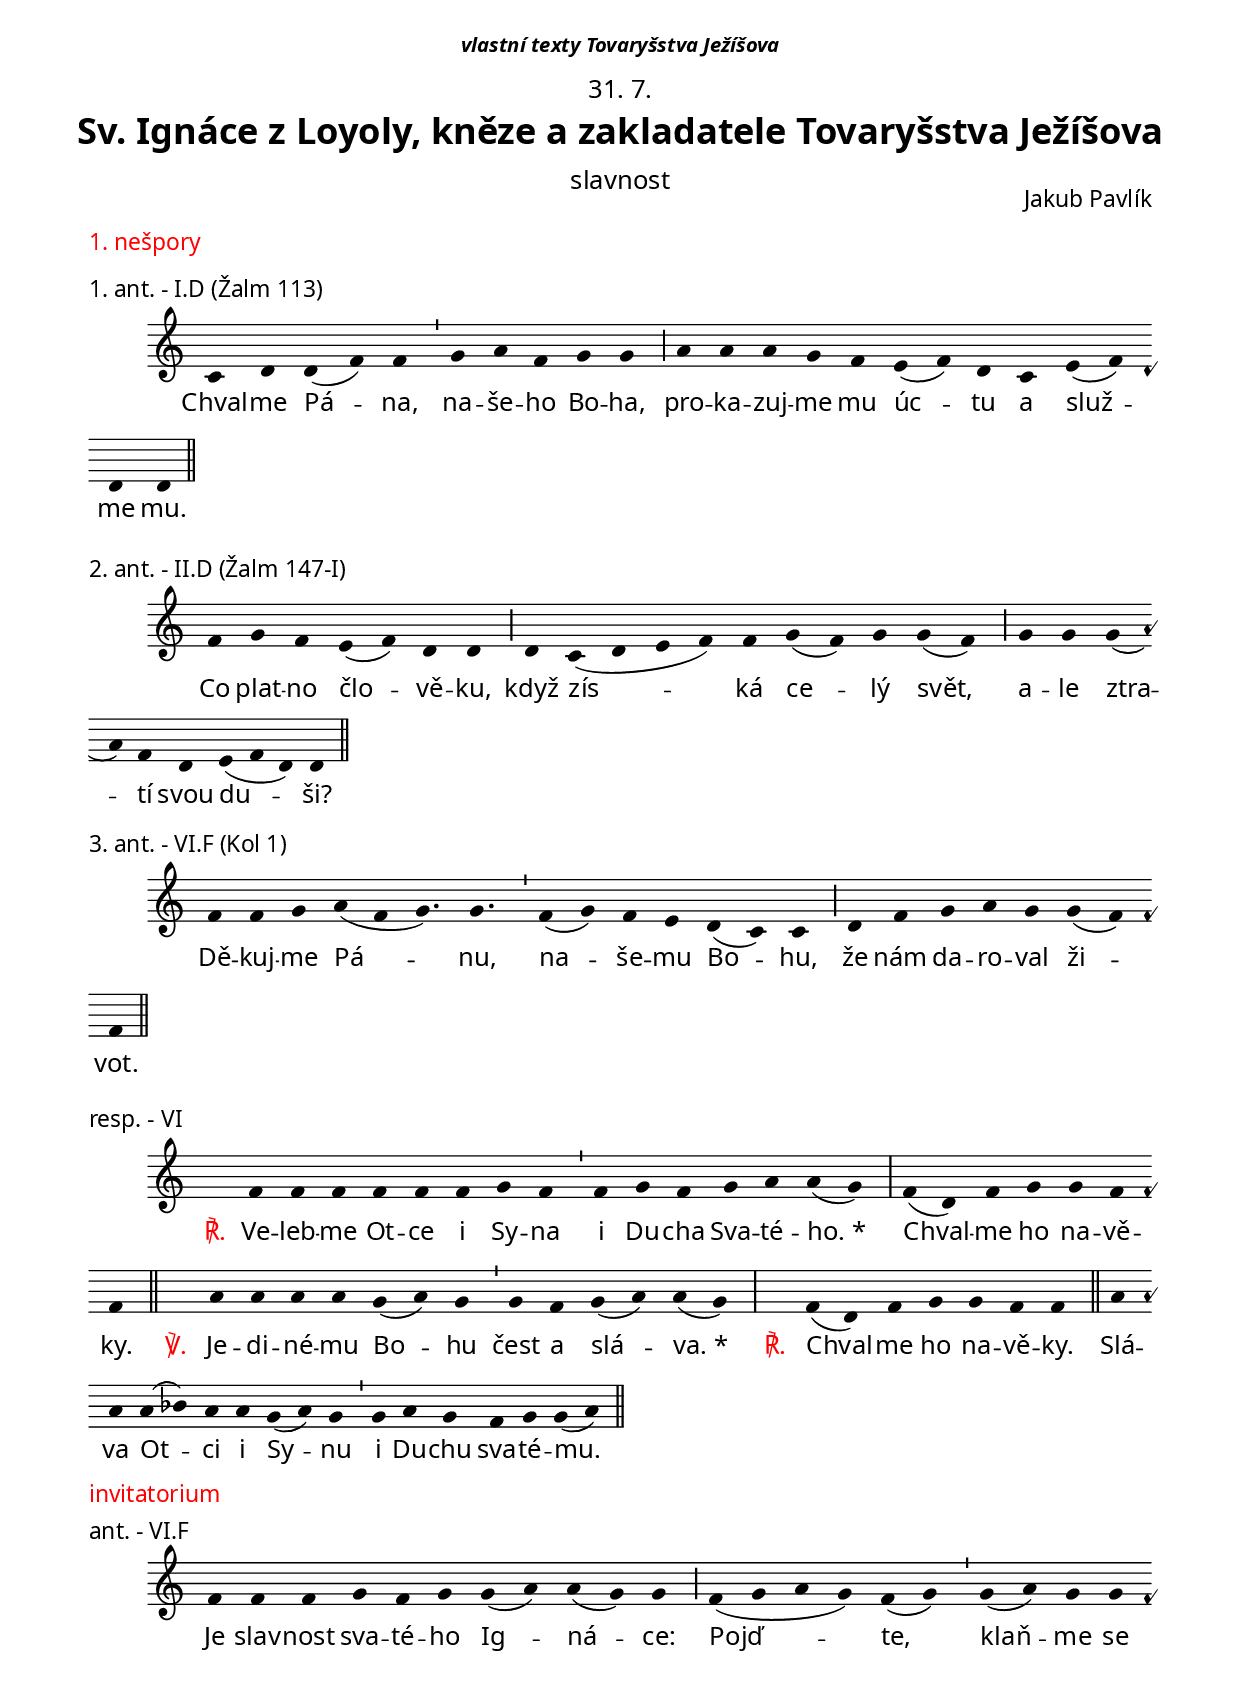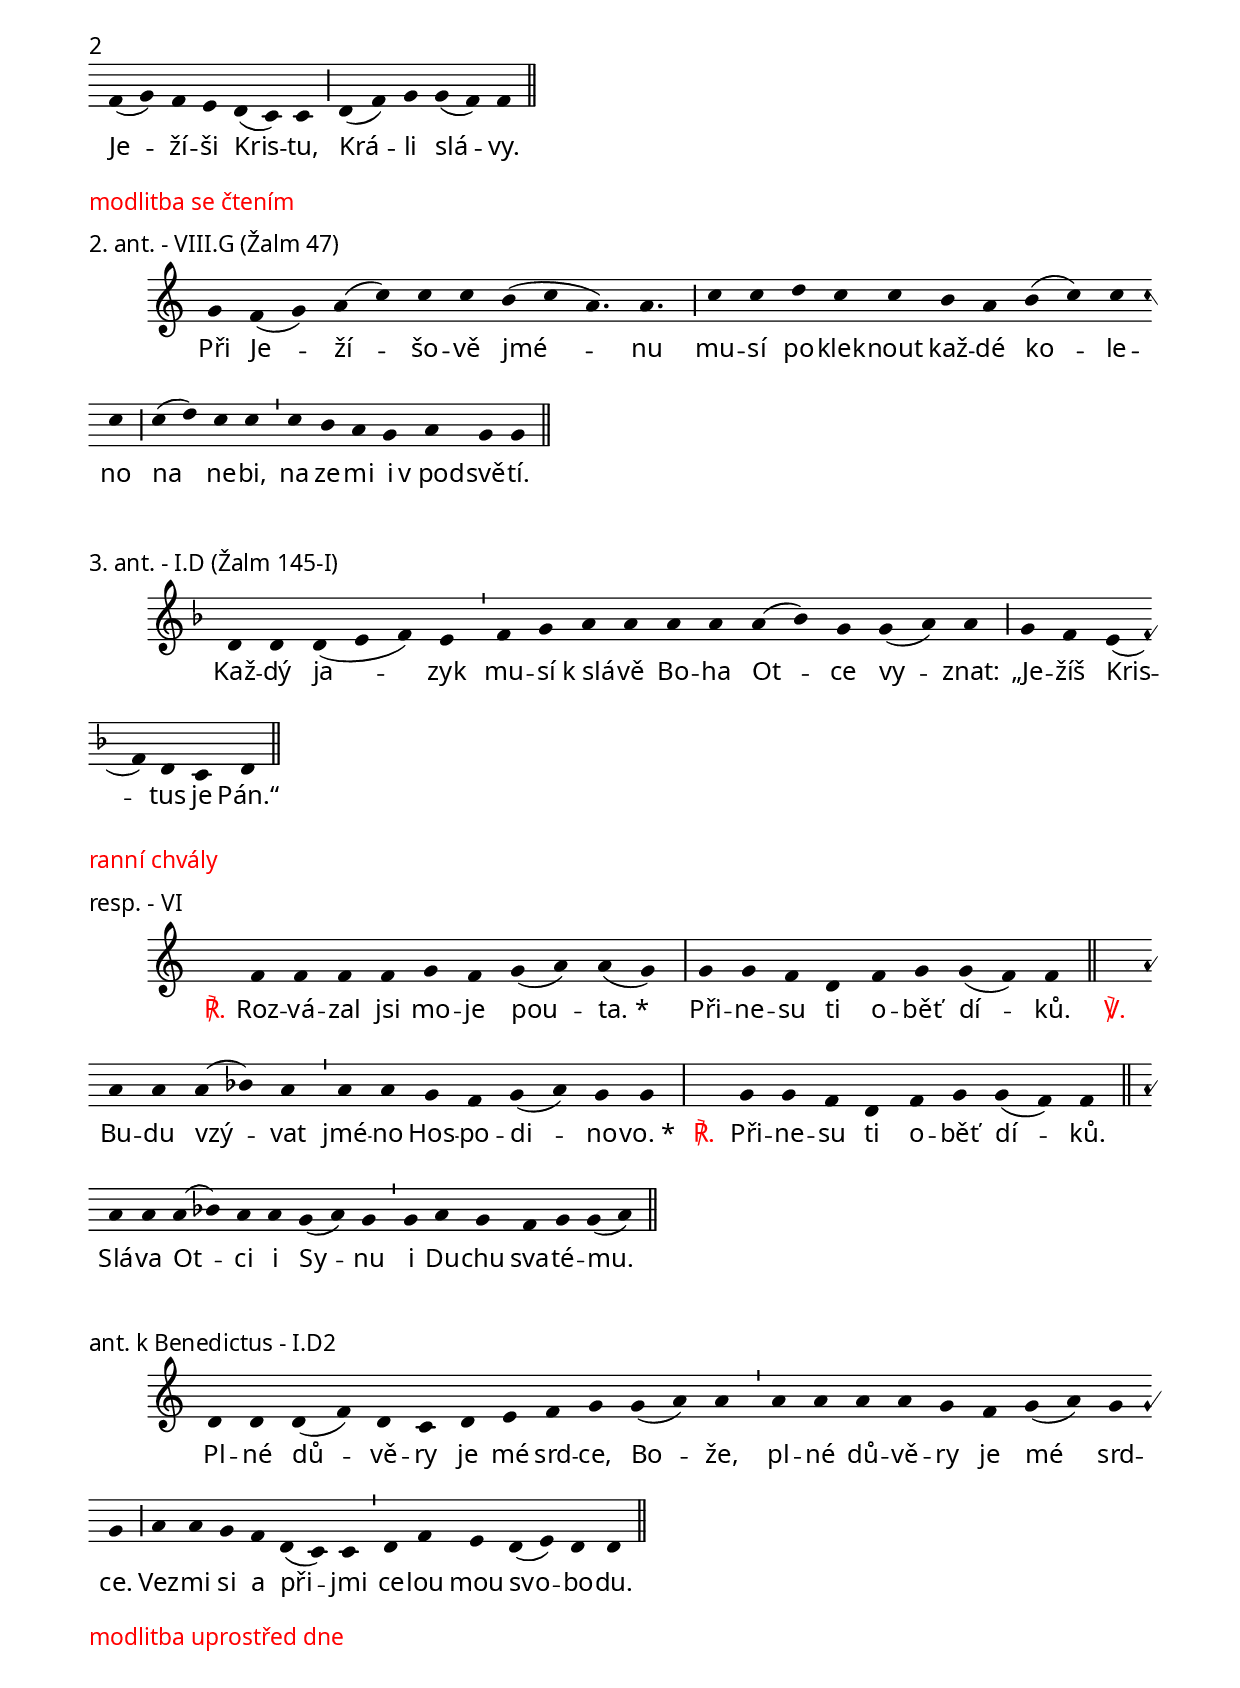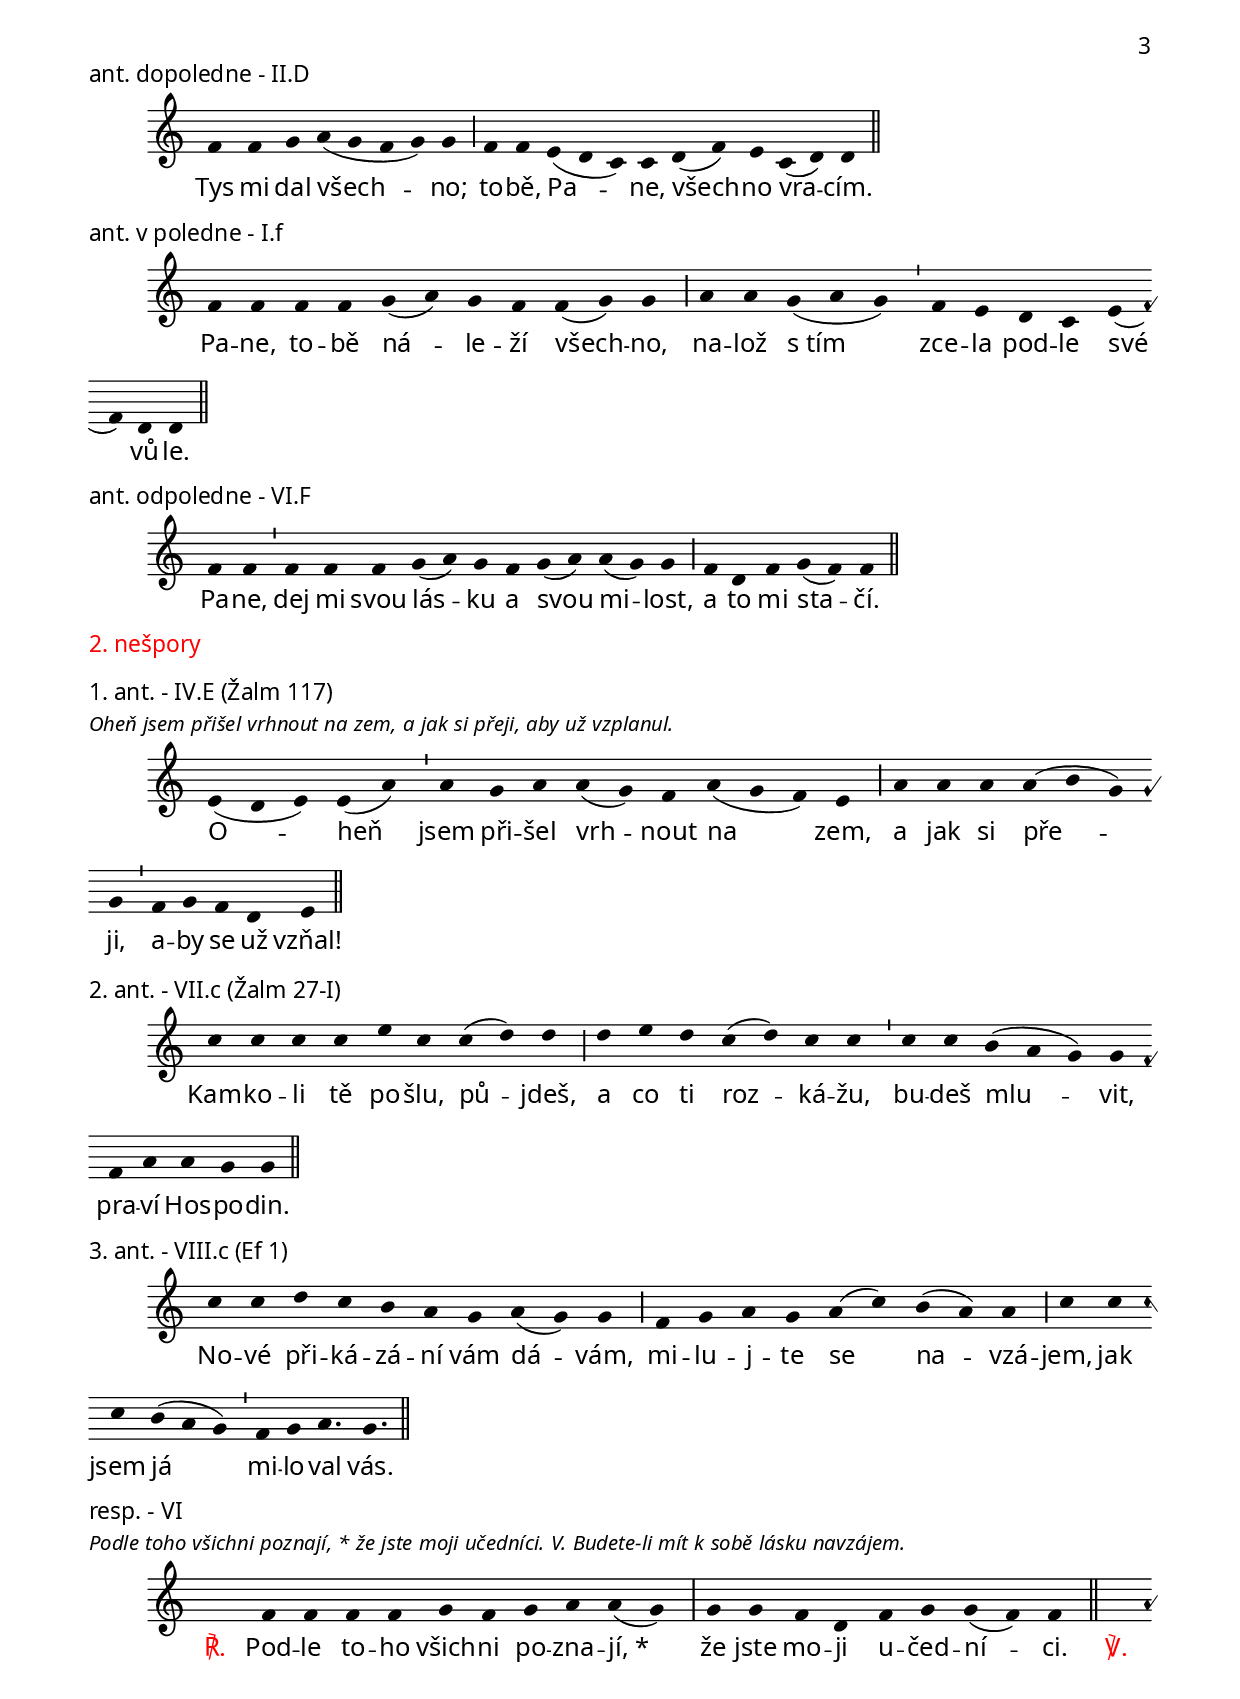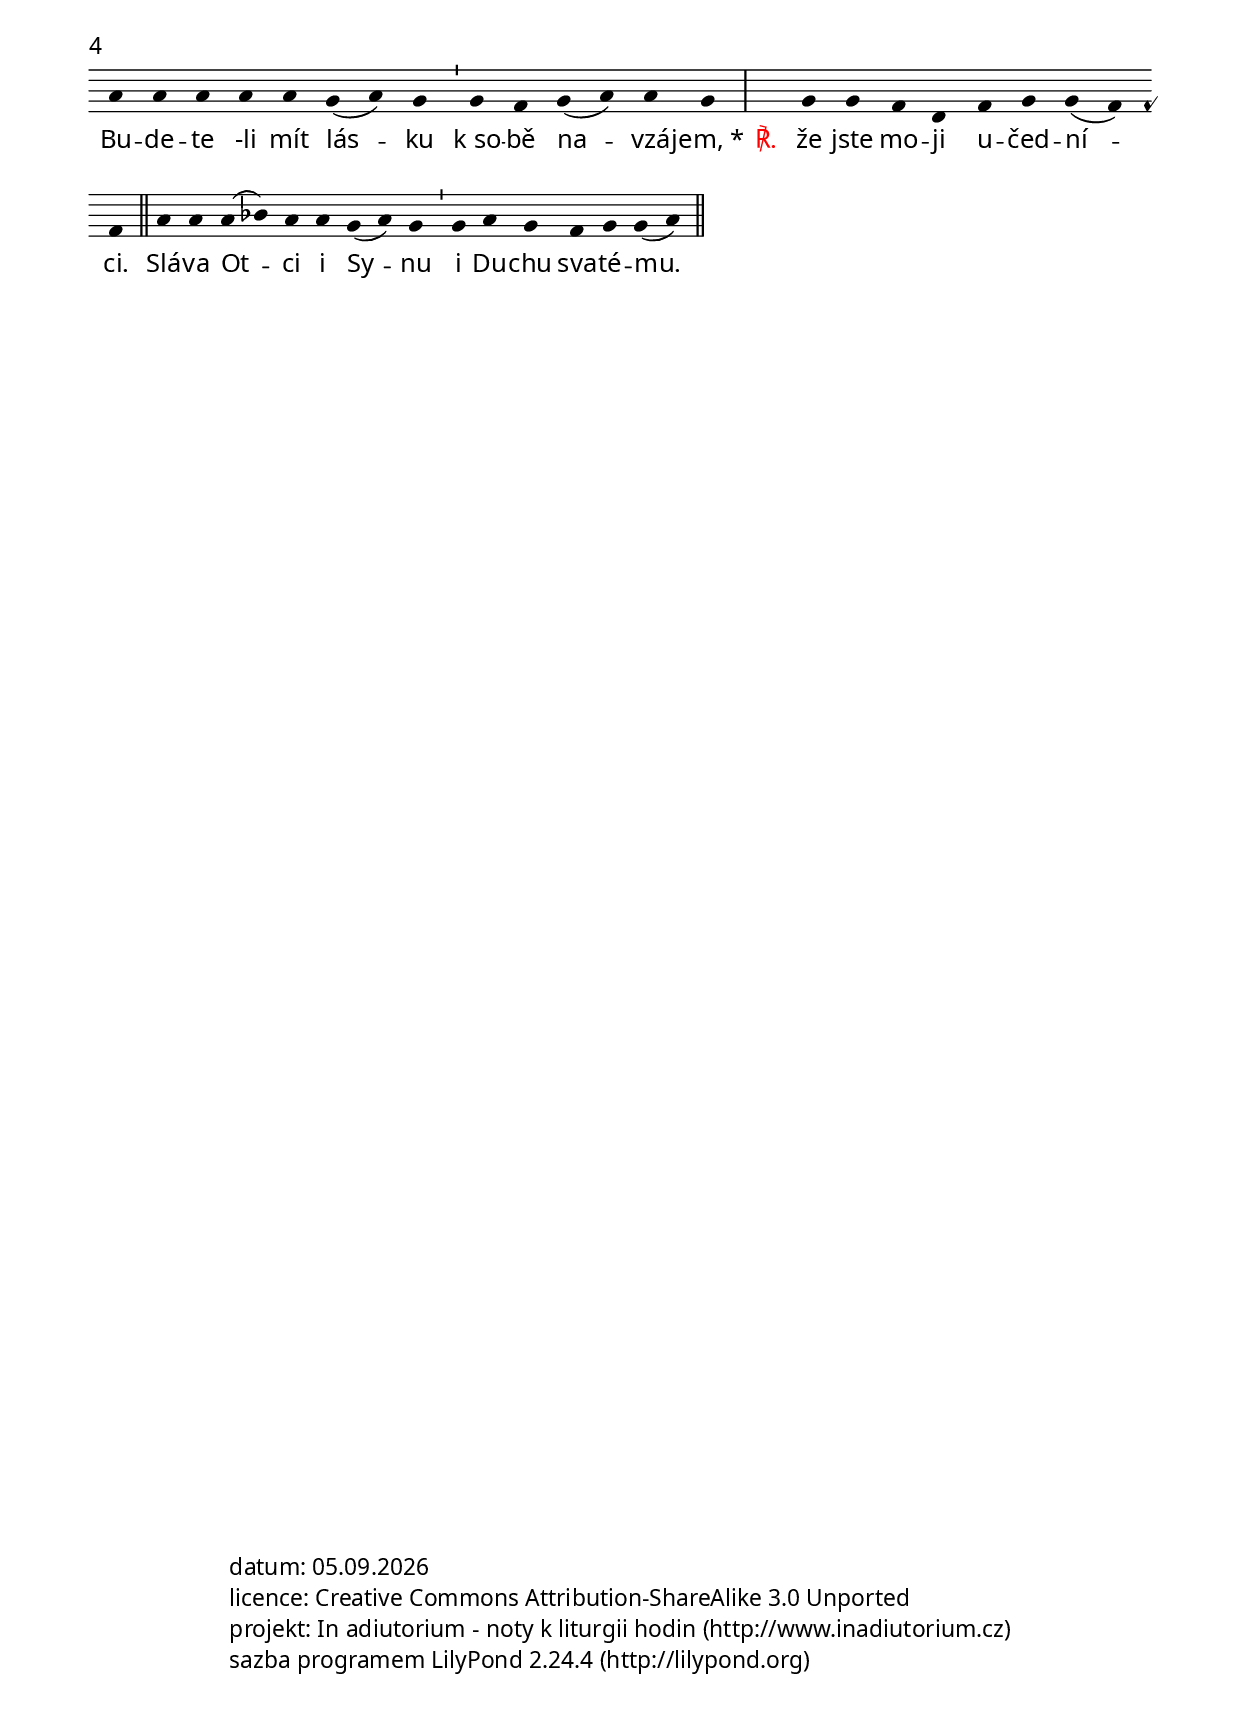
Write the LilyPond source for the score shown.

\version "2.19.80"

\include "../../spolecne.ly"
\include "../../spolecne/reholni.ly"
\include "../../dilyresponsorii.ly"

\header {
  title = \markup\titleSvatek
            "Sv. Ignáce z Loyoly, kněze a zakladatele Tovaryšstva Ježíšova"
            slavnost
            "31. 7."
            "vlastní texty Tovaryšstva Ježíšova"
  composer = "Jakub Pavlík"
}

\markup {\nadpisHodinka {"1. nešpory"}}

\score {
  \relative c' {
    \choralniRezim
    c4 d d( f) f \barMin
    g a f g g \barMaior
    a a a g f e( f) d c e( f) d d \barFinalis
  }
  \addlyrics {
    Chval -- me Pá -- na,
    na -- še -- ho Bo -- ha,
    pro -- ka -- zuj -- me mu úc -- tu a služ -- me mu.
  }
  \header {
    quid = "1. ant."
    modus = "I"
    differentia = "D"
    psalmus = "Žalm 113"
    id = "1ne-a1"
    piece = \markup\sestavTitulek
  }
}

\score {
  \relative c' {
    \choralniRezim
    f4 g f e( f) d d \barMaior
    d c( d e f) f g( f) g g( f) \barMaior
    g g g( a) f d e( f d) d \barFinalis
  }
  \addlyrics {
    Co plat -- no člo -- vě -- ku,
    když zís -- ká ce -- lý svět,
    a -- le ztra -- tí svou du -- ši?
  }
  \header {
    quid = "2. ant."
    modus = "II"
    differentia = "D"
    psalmus = "Žalm 147-I"
    fial = "sanktoral/0731ignac.ly#amag?konec"
    id = "1ne-a2"
    piece = \markup\sestavTitulek
  }
}

\score {
  \relative c' {
    \choralniRezim
    f4 f g a( f g4.) g \barMin
    f4( g) f e d( c) c \barMaior
    d f g a g g( f) f \barFinalis
  }
  \addlyrics {
    Dě -- kuj -- me Pá -- nu,
    na -- še -- mu Bo -- hu,
    že nám da -- ro -- val ži -- vot.
  }
  \header {
    quid = "3. ant."
    modus = "VI"
    differentia = "F"
    psalmus = "Kol 1"
    id = "1ne-a3"
    piece = \markup\sestavTitulek
  }
}

\score {
  \relative c' {
    \choralniRezim

    % R
    \neviditelna f
    f4 f f f f f g f \barMin f g f g a a( g) \barMax
    f( d) f g g f f \barFinalis
    % V
    \neviditelna a
    a4 a a a g( a) g \barMin g f g( a) a( g) \barMax
    % R
    \neviditelna a
    f( d) f g g f f \barFinalis
    % Slava
    \respVIdoxologie \barFinalis
  }
  \addlyrics {
    \Response Ve -- leb -- me Ot -- ce i Sy -- na i Du -- cha Sva -- té -- ho._*
    Chval -- me ho na -- vě -- ky.
    \Verse Je -- di -- né -- mu Bo -- hu čest a slá -- va._*
    \Response Chval -- me ho na -- vě -- ky.
    \textRespDoxologie
  }
  \header {
    quid = "resp."
    modus = "VI"
    id = "1ne-r"
    piece = \markup {\sestavTitulekResp}
  }
}

\score {
  \relative c' {
    \choralniRezim

  }
  \addlyrics {
    Svatý Ignác hledal jedině větší službu a chválu Boží; všechno zaměřoval k větší slávě Boží.
  }
  \header {
    quid = "ant. k Magnificat"
    modus = ""
    differentia = ""
    psalmus = ""
    id = "1ne-amag"
    piece = \markup\sestavTitulekBezZalmu
  }
}

\markup {\nadpisHodinka {"invitatorium"}}

\score {
  \relative c' {
    \choralniRezim
    f4 f f g f g g( a) a( g) g \barMaior
    f( g a g) f( g) \barMin
    g( a) g g f( g) f e d( c) c \barMaior
    d( f) g g( f) f \barFinalis
  }
  \addlyrics {
    Je slav -- nost sva -- té -- ho Ig -- ná -- ce:
    Pojď -- te,
    klaň -- me se Je -- ží -- ši Kris -- tu,
    Krá -- li slá -- vy.
  }
  \header {
    quid = "ant."
    modus = "VI"
    differentia = "F"
    psalmus = ""
    id = "invit"
    piece = \markup\sestavTitulekBezZalmu
  }
}

\markup {\nadpisHodinka {"modlitba se čtením"}}

\score {
  \relative c' {
    \choralniRezim

  }
  \addlyrics {
    Bůh povýšil Krista a dal mu Jméno nad každé jiné jméno.
  }
  \header {
    quid = "1. ant."
    modus = ""
    differentia = ""
    psalmus = "Žalm 110" % TODO to je hodně divné - určitě je to na breviar.cz správně?!
    id = "mc-a1"
    piece = \markup\sestavTitulek
  }
}

\score {
  \relative c'' {
    \choralniRezim
    g4 f( g) a( c) c c b( c a4.) a \barMaior
    c4 c d c c b a b( c) c c \barMaior
    c( d) c c \barMin
    c b a g a g g \barFinalis
  }
  \addlyrics {
    Při Je -- ží -- šo -- vě jmé -- nu
    mu -- sí po -- klek -- nout kaž -- dé ko -- le -- no
    na ne -- bi, na ze -- mi i v_pod -- svě -- tí.
  }
  \header {
    quid = "2. ant."
    modus = "VIII"
    differentia = "G"
    psalmus = "Žalm 47"
    fial = "antifony/tyden2_1nedele.ly#1ne-ant3?zacatek"
    id = "mc-a2"
    piece = \markup\sestavTitulek
  }
}

\score {
  \relative c' {
    \choralniRezim
    \key f \major
    d4 d d( e f) e \barMin
    f g a a a a a( bes) g g( a) a \barMaior
    g f e( f) d c d \barFinalis
  }
  \addlyrics {
    Kaž -- dý ja -- zyk
    mu -- sí k_slá -- vě Bo -- ha Ot -- ce vy -- znat:
    „Je -- žíš Kris -- tus je Pán.“
  }
  \header {
    quid = "3. ant."
    modus = "I"
    differentia = "D"
    psalmus = "Žalm 145-I"
    fial = "antifony/tyden1_6patek.ly#mc-ant3?jiny text"
    id = "mc-a3"
    piece = \markup\sestavTitulek
  }
}

\markup {\nadpisHodinka {"ranní chvály"}}

\score {
  \relative c' {
    \choralniRezim

  }
  \addlyrics {
    Pane, náš Bože, jak mnoho jsi pro nás učinil! A jak mnoho dals nám z toho, co máš!
  }
  \header {
    quid = "1. ant."
    modus = ""
    differentia = ""
    psalmus = "Žalm 63"
    id = "rch-a1"
    piece = \markup\sestavTitulek
  }
}

\score {
  \relative c' {
    \choralniRezim

  }
  \addlyrics {
    Požehnán buď Pán, který v nás přebývá, který nám dává život a činí nás svým chrámem.
  }
  \header {
    quid = "2. ant."
    modus = ""
    differentia = ""
    psalmus = "Dan 3-III"
    id = "rch-a2"
    piece = \markup\sestavTitulek
  }
}

\score {
  \relative c' {
    \choralniRezim

  }
  \addlyrics {
    Vzdáváme díky, Pane, za všechno dobré, co sestupuje od tebe, jako sestupují paprsky od slunce a vody z pramene.
  }
  \header {
    quid = "3. ant."
    modus = ""
    differentia = ""
    psalmus = "Žalm 149"
    id = "rch-a3"
    piece = \markup\sestavTitulek
  }
}

\score {
  \relative c' {
    \choralniRezim

    % R
    \neviditelna f
    f4 f f f g f g( a) a( g) \barMax
    g g f d f g g( f) f \barFinalis
    % V
    \neviditelna a
    a4 a a( bes) a \barMin a a g f g( a) g g \barMax
    % R
    \neviditelna a
    g g f d f g g( f) f \barFinalis
    % Slava
    \respVIdoxologie \barFinalis
  }
  \addlyrics {
    \Response Roz -- vá -- zal jsi mo -- je pou -- ta._* Při -- ne -- su ti o -- běť dí -- ků.
    \Verse Bu -- du vzý -- vat jmé -- no Hos -- po -- di -- no -- vo._*
    \Response Při -- ne -- su ti o -- běť dí -- ků.
    \textRespDoxologie
  }
  \header {
    quid = "resp."
    modus = "VI"
    id = "rch-r"
    piece = \markup {\sestavTitulekResp}
  }
}

\score {
  \relative c' {
    \choralniRezim
    d4 d d( f) d c d e f g g( a) a \barMin
    a a a a g f g( a) g g \barMaior
    a a g f d( c) c \barMin
    d f e d( e) d d \barFinalis
  }
  \addlyrics {
    Pl -- né dů -- vě -- ry je mé srd -- ce, Bo -- že,
    pl -- né dů -- vě -- ry je mé srd -- ce.
    Vez -- mi si a při -- jmi
    ce -- lou mou svo -- bo -- du.
  }
  \header {
    quid = "ant. k Benedictus"
    modus = "I"
    differentia = "D2"
    psalmus = ""
    fial = "antifony/tyden4_4streda.ly#rch-ant1?zacatek"
    id = "rch-aben"
    piece = \markup\sestavTitulekBezZalmu
  }
}

\markup {\nadpisHodinka {"modlitba uprostřed dne"}}

\score {
  \relative c' {
    \choralniRezim
    f4 f g a( g f g) g \barMaior
    f f e( d c) c d( f) e c( d) d \barFinalis
  }
  \addlyrics {
    Tys mi dal všech -- no;
    to -- bě, Pa -- ne, všech -- no vra -- cím.
  }
  \header {
    quid = "ant. dopoledne"
    modus = "II"
    differentia = "D"
    psalmus = ""
    id = "tercie"
    piece = \markup\sestavTitulekBezZalmu
  }
}

\score {
  \relative c' {
    \choralniRezim
    f4 f f f g( a) g f f( g) g \barMaior
    a a g( a g) \barMin
    f e d c e( f) d d \barFinalis
  }
  \addlyrics {
    Pa -- ne, to -- bě ná -- le -- ží všech -- no,
    na -- lož s_tím
    zce -- la pod -- le své vů -- le.
  }
  \header {
    quid = "ant. v poledne"
    modus = "I"
    differentia = "f"
    psalmus = ""
    id = "sexta"
    piece = \markup\sestavTitulekBezZalmu
  }
}

\score {
  \relative c' {
    \choralniRezim
    f4 f \barMin
    f f f g( a) g f g( a) a( g) g \barMaior
    f d f g( f) f \barFinalis
  }
  \addlyrics {
    Pa -- ne,
    dej mi svou lás -- ku a svou mi -- lost,
    a to mi sta -- čí.
  }
  \header {
    quid = "ant. odpoledne"
    modus = "VI"
    differentia = "F"
    psalmus = ""
    id = "nona"
    piece = \markup\sestavTitulekBezZalmu
  }
}

\markup {\nadpisHodinka {"2. nešpory"}}

\score {
  \relative c' {
    \choralniRezim
    e4( d e) e( a) \barMin a g a a( g) f a( g f) e \barMaior
    a4 a a a( b g) g \barMin f g f d e \barFinalis
  }
  \addlyrics {
    O -- heň jsem při -- šel vrh -- nout na zem,
    a jak si pře -- ji, a -- by se už vzňal!
  }
  \header {
    textus_approbatus = "Oheň jsem přišel vrhnout na zem, a jak si přeji, aby už vzplanul."
    quid = "1. ant."
    modus = "IV"
    differentia = "E"
    psalmus = "Žalm 117"
    fial = "mezidobi_nejsvsrdce.ly#1ne-amag"
    id = "2ne-a1"
    piece = \markup\sestavTitulek
  }
}

\score {
  \relative c'' {
    \choralniRezim
    c4 c c c e c c( d) d \barMaior
    d e d c( d) c c \barMin
    c c b( a g) g f a a g g \barFinalis
  }
  \addlyrics {
    Kam -- ko -- li tě po -- šlu, pů -- jdeš,
    a co ti roz -- ká -- žu,
    bu -- deš mlu -- vit, pra -- ví Hos -- po -- din.
  }
  \header {
    quid = "2. ant."
    modus = "VII"
    differentia = "c"
    psalmus = "Žalm 27-I"
    id = "2ne-a2"
    piece = \markup\sestavTitulek
  }
}

\score {
  \relative c'' {
    \choralniRezim
    c4 c d c b a g a( g) g \barMaior
    f g a g a( c) b( a) a \barMaior
    c c c b( a g) \barMin
    f g a4. g \barFinalis
  }
  \addlyrics {
    No -- vé při -- ká -- zá -- ní vám dá -- vám,
    mi -- lu -- j -- te se na -- vzá -- jem,
    jak jsem já
    mi -- lo -- val vás.
  }
  \header {
    quid = "3. ant."
    modus = "VIII"
    differentia = "c"
    psalmus = "Ef 1"
    fial = "antifony/velikonoce_nedeleC.ly#vben?zacatek"
    id = "2ne-a3"
    piece = \markup\sestavTitulek
  }
}

\score {
  \relative c' {
    \choralniRezim

    % R
    \neviditelna f
    f4 f f f g f g a a( g) \barMax
    g g f d f g g( f) f \barFinalis
    % V
    \neviditelna a
    a4 a a a a g( a) g \barMin g f g( a) a g \barMax
    % R
    \neviditelna a
    g g f d f g g( f) f \barFinalis
    % Slava
    \respVIdoxologie \barFinalis
  }
  \addlyrics {
    \Response Pod -- le to -- ho všich -- ni po -- zna -- jí,_* že jste mo -- ji u -- čed -- ní -- ci.
    \Verse Bu -- de -- te -li mít lás -- ku k_so -- bě na -- vzá -- jem,_*
    \Response že jste mo -- ji u -- čed -- ní -- ci.
    \textRespDoxologie
  }
  \header {
    % slovosled verše je opravdu divný
    textus_approbatus = "Podle toho všichni poznají, * že jste moji učedníci.
    V. Budete-li mít k sobě lásku navzájem."
    quid = "resp."
    modus = "VI"
    id = "2ne-r"
    piece = \markup {\sestavTitulekResp}
  }
}

\score {
  \relative c' {
    \choralniRezim

  }
  \addlyrics {
    Svatý Ignác miloval Stvořitele ve všech tvorech a všechny v něm podle jeho nejsvětější božské vůle.
  }
  \header {
    quid = "ant. k Magnificat"
    modus = ""
    differentia = ""
    psalmus = ""
    id = "2ne-amag"
    piece = \markup\sestavTitulekBezZalmu
  }
}
